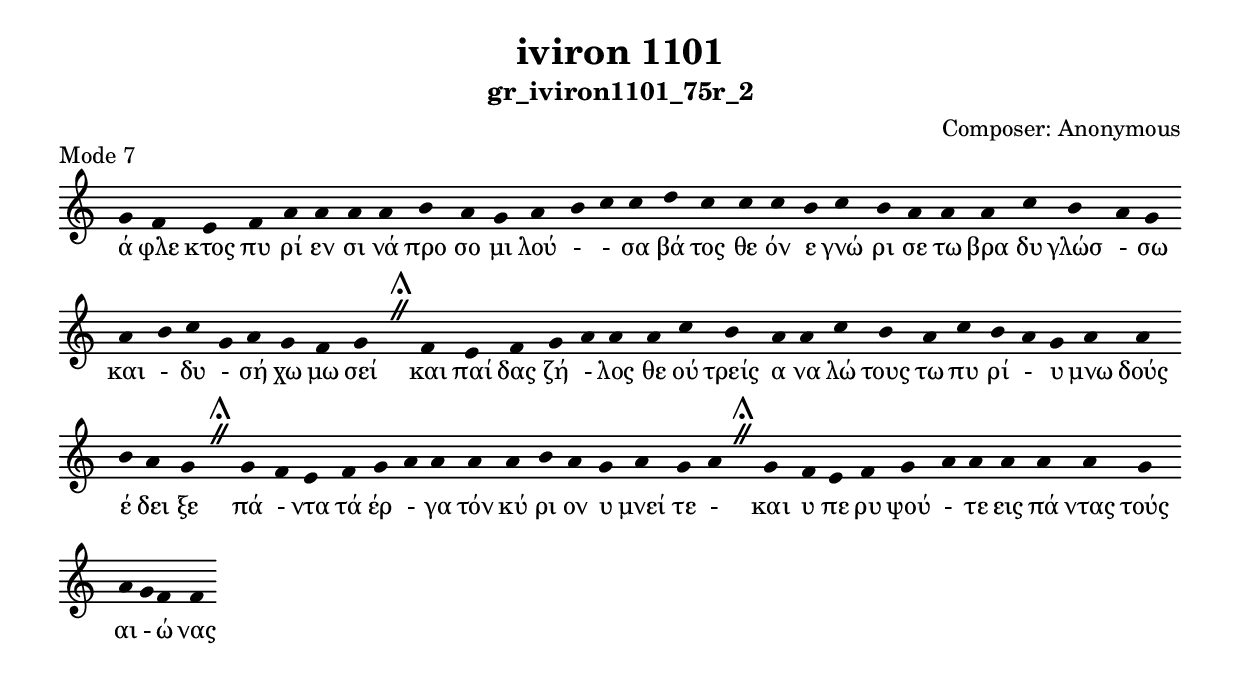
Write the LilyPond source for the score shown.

\include "gregorian.ly"

	\header {
 	  title = "iviron 1101"
	  subtitle = "gr_iviron1101_75r_2"
	  composer = "Composer: Αnonymous"
	  piece = "Mode 7"
	}

	chant = {
	  g'4 f'4 e'4 f'4 a'4 a'4 a'4 a'4 b'4 a'4 g'4 a'4 b'4 c''4 c''4 d''4 c''4 c''4 c''4 b'4 c''4 b'4 a'4 a'4 a'4 c''4 b'4 a'4 g'4 a'4 b'4 c''4 g'4 a'4 g'4 f'4 g'4 \divisioMaior
 f'4 e'4 f'4 g'4 a'4 a'4 a'4 c''4 b'4 a'4 a'4 c''4 b'4 a'4 c''4 b'4 a'4 g'4 a'4 a'4 b'4 a'4 g'4 \divisioMaior
 g'4 f'4 e'4 f'4 g'4 a'4 a'4 a'4 a'4 b'4 a'4 g'4 a'4 g'4 a'4 \divisioMaior
 g'4 f'4 e'4 f'4 g'4 a'4 a'4 a'4 a'4 a'4 g'4 a'4 g'4 f'4 f'4\finalis
	}

	verba = \lyricmode {ά φλε κτος πυ ρί εν σι νά προ σο μι λού -  - σα βά τος θε όν ε γνώ ρι σε τω βρα δυ γλώσ - σω και - δυ - σή χω μω σεί 
και παί δας ζή - λος θε ού τρείς α να λώ τους τω πυ ρί - υ μνω δούς έ δει ξε 
πά - ντα τά έρ - γα τόν κύ ρι ον υ μνεί τε - 
και υ πε ρυ ψού - τε εις πά ντας τούς αι - ώ νας 
	}


	\score {
	  \new Staff <<
	  \new Voice = "melody" \chant
	  \new Lyrics = "one" \lyricsto melody \verba
	  >>
	  \layout {
	    \context {
	      \Staff
	      \remove "Time_signature_engraver"
	      \remove "Bar_engraver"
	    }
	    \context {
	      \Voice
	      \remove "Stem_engraver"
	    }
	  }
	}